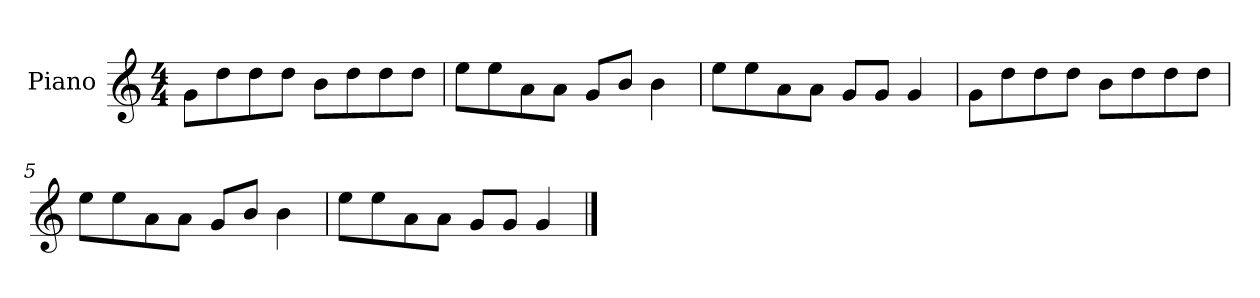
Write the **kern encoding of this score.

**kern
*part1
*staff1
*I"Piano
*I'P-no
*clefG2
*k[]
*M4/4
*MM90
=1
8g\L
8dd\
8dd\
8dd\J
8b\L
8dd\
8dd\
8dd\J
=2
8ee\L
8ee\
8a\
8a\J
8g/L
8b/J
4b\
=3
8ee\L
8ee\
8a\
8a\J
8g/L
8g/J
4g/
=4
8g\L
8dd\
8dd\
8dd\J
8b\L
8dd\
8dd\
8dd\J
=5
8ee\L
8ee\
8a\
8a\J
8g/L
8b/J
4b\
!!LO:LB:g=z
=6
8ee\L
8ee\
8a\
8a\J
8g/L
8g/J
4g/
==
*-
